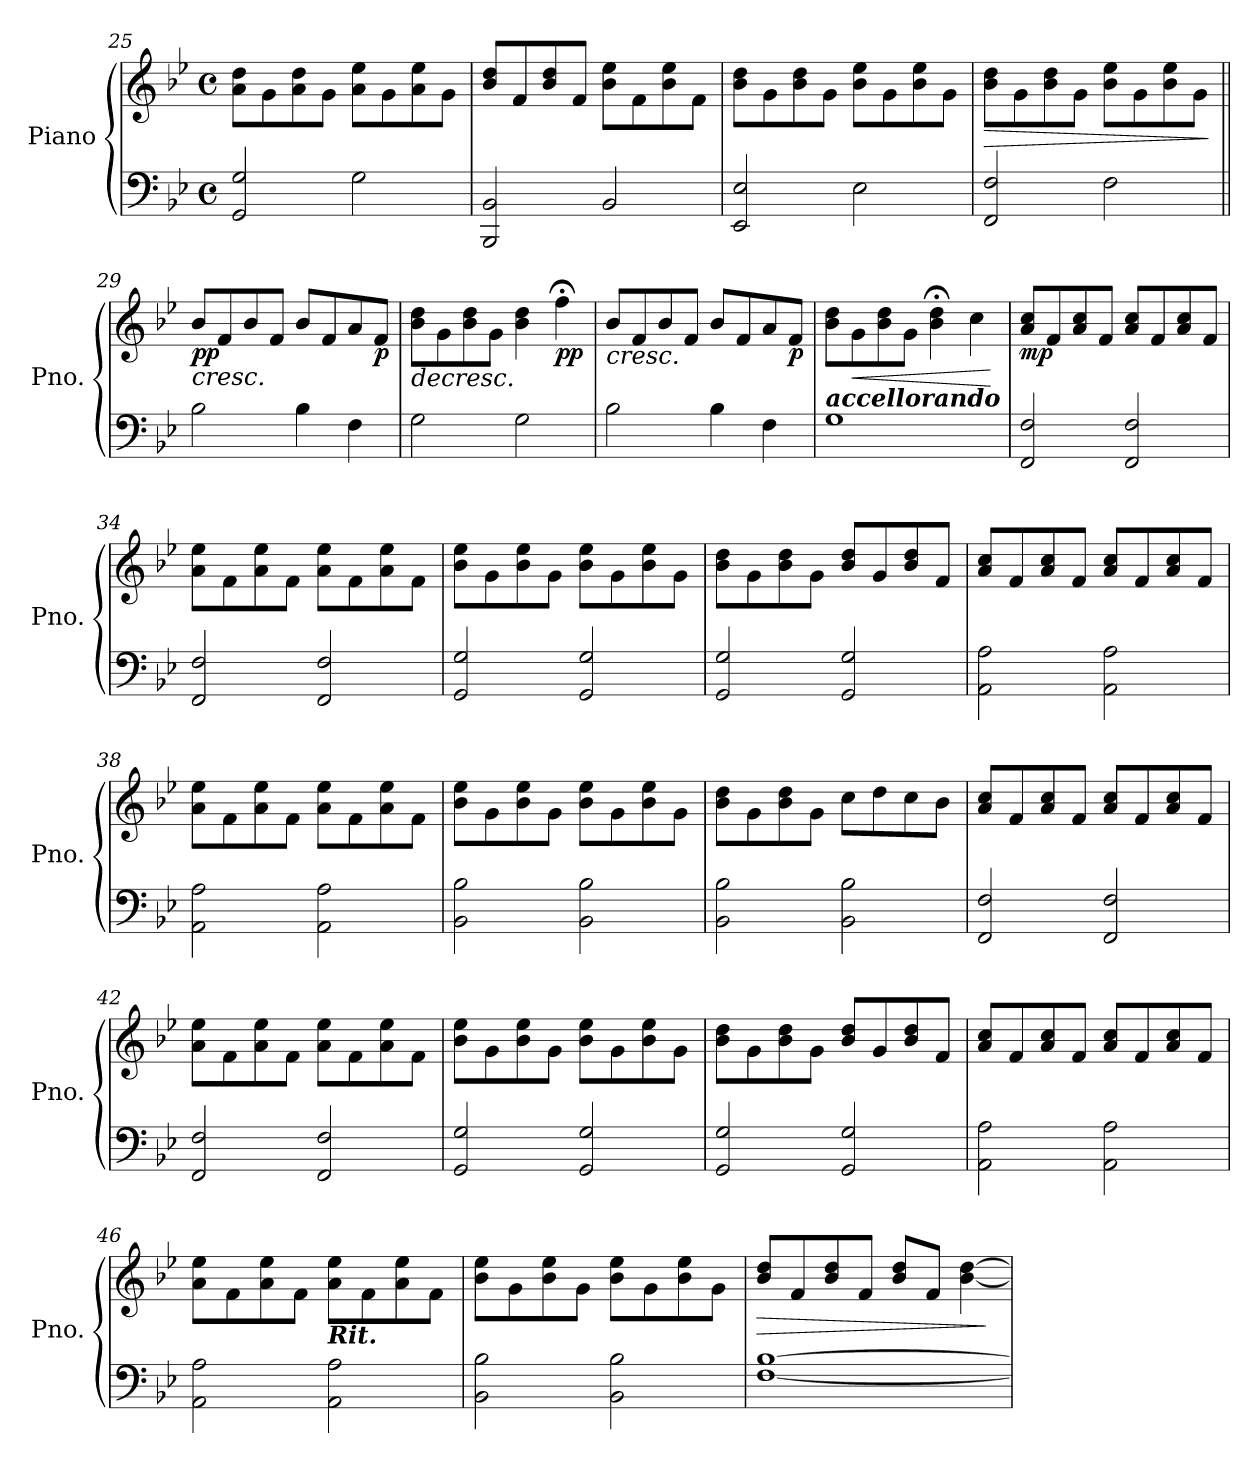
**kern	**kern	**dynam
*part1	*part1	*part1
*staff2	*staff1	*staff1/2
*I"Piano	*	*
*I'Pno.	*	*
!!LO:LB:g=z
*clefF4	*clefG2	*
*k[b-e-]	*k[b-e-]	*
*M4/4	*M4/4	*
*met(c)	*met(c)	*
=25	=25	=25
2GG/ 2G/	8a\ 8dd\L	.
.	8g\	.
.	8a\ 8dd\	.
.	8g\J	.
2G\	8a\ 8ee-\L	.
.	8g\	.
.	8a\ 8ee-\	.
.	8g\J	.
=26	=26	=26
2BBB-/ 2BB-/	8b-/ 8dd/L	.
.	8f/	.
.	8b-/ 8dd/	.
.	8f/J	.
2BB-/	8b-\ 8ee-\L	.
.	8f\	.
.	8b-\ 8ee-\	.
.	8f\J	.
=27	=27	=27
2EE-/ 2E-/	8b-\ 8dd\L	.
.	8g\	.
.	8b-\ 8dd\	.
.	8g\J	.
2E-\	8b-\ 8ee-\L	.
.	8g\	.
.	8b-\ 8ee-\	.
.	8g\J	.
=28	=28	=28
!	!	!LO:HP:b
2FF/ 2F/	8b-\ 8dd\L	>
.	8g\	.
.	8b-\ 8dd\	.
.	8g\J	.
2F\	8b-\ 8ee-\L	.
.	8g\	.
.	8b-\ 8ee-\	.
.	8g\J	.
.	.	]
=29||	=29||	=29||
!	!	!LO:HP:b
!	!	!LO:DY:n=1:b
2B-\	8b-/L	< pp
.	8f/	.
.	8b-/	.
.	8f/J	.
4B-\	8b-/L	.
.	8f/	.
4F\	8a/	.
!	!	!LO:DY:n=2:b
.	8f/J	p
.	.	[
=30	=30	=30
!	!	!LO:HP:b
2G\	8b-\ 8dd\L	>
.	8g\	.
.	8b-\ 8dd\	.
.	8g\J	.
2G\	4b-\ 4dd\	.
!	!	!LO:DY:b
.	4ff;<\	pp
.	.	]
!!LO:PB:g=z
=31	=31	=31
!	!	!LO:HP:b
2B-\	8b-/L	<
.	8f/	.
.	8b-/	.
.	8f/J	.
4B-\	8b-/L	.
.	8f/	.
4F\	8a/	.
!	!	!LO:DY:b
.	8f/J	p
.	.	[
=32	=32	=32
!	!LO:TX:b:Bi:t=accellorando	!
1G	8b-\ 8dd\L	.
!	!	!LO:HP:b
.	8g\	<
.	8b-\ 8dd\	.
.	8g\J	.
.	4b-\;< 4dd\;<	.
.	4cc\	.
.	.	[
=33	=33	=33
*	*MM112	*
!	!	!LO:DY:b
2FF/ 2F/	8a/ 8cc/L	mp
.	8f/	.
.	8a/ 8cc/	.
.	8f/J	.
*	*MM118	*
2FF/ 2F/	8a/ 8cc/L	.
.	8f/	.
.	8a/ 8cc/	.
.	8f/J	.
=34	=34	=34
*	*MM122	*
2FF/ 2F/	8a\ 8ee-\L	.
.	8f\	.
.	8a\ 8ee-\	.
.	8f\J	.
*	*MM128	*
2FF/ 2F/	8a\ 8ee-\L	.
.	8f\	.
.	8a\ 8ee-\	.
.	8f\J	.
=35	=35	=35
*	*MM130	*
2GG/ 2G/	8b-\ 8ee-\L	.
.	8g\	.
.	8b-\ 8ee-\	.
.	8g\J	.
2GG/ 2G/	8b-\ 8ee-\L	.
.	8g\	.
.	8b-\ 8ee-\	.
.	8g\J	.
=36	=36	=36
2GG/ 2G/	8b-\ 8dd\L	.
.	8g\	.
.	8b-\ 8dd\	.
.	8g\J	.
2GG/ 2G/	8b-/ 8dd/L	.
.	8g/	.
.	8b-/ 8dd/	.
.	8f/J	.
!!LO:LB:g=z
=37	=37	=37
2AA\ 2A\	8a/ 8cc/L	.
.	8f/	.
.	8a/ 8cc/	.
.	8f/J	.
2AA\ 2A\	8a/ 8cc/L	.
.	8f/	.
.	8a/ 8cc/	.
.	8f/J	.
=38	=38	=38
2AA\ 2A\	8a\ 8ee-\L	.
.	8f\	.
.	8a\ 8ee-\	.
.	8f\J	.
2AA\ 2A\	8a\ 8ee-\L	.
.	8f\	.
.	8a\ 8ee-\	.
.	8f\J	.
=39	=39	=39
2BB-\ 2B-\	8b-\ 8ee-\L	.
.	8g\	.
.	8b-\ 8ee-\	.
.	8g\J	.
2BB-\ 2B-\	8b-\ 8ee-\L	.
.	8g\	.
.	8b-\ 8ee-\	.
.	8g\J	.
=40	=40	=40
2BB-\ 2B-\	8b-\ 8dd\L	.
.	8g\	.
.	8b-\ 8dd\	.
.	8g\J	.
2BB-\ 2B-\	8cc\L	.
.	8dd\	.
.	8cc\	.
.	8b-\J	.
=41	=41	=41
2FF/ 2F/	8a/ 8cc/L	.
.	8f/	.
.	8a/ 8cc/	.
.	8f/J	.
2FF/ 2F/	8a/ 8cc/L	.
.	8f/	.
.	8a/ 8cc/	.
.	8f/J	.
!!LO:LB:g=z
=42	=42	=42
2FF/ 2F/	8a\ 8ee-\L	.
.	8f\	.
.	8a\ 8ee-\	.
.	8f\J	.
2FF/ 2F/	8a\ 8ee-\L	.
.	8f\	.
.	8a\ 8ee-\	.
.	8f\J	.
=43	=43	=43
2GG/ 2G/	8b-\ 8ee-\L	.
.	8g\	.
.	8b-\ 8ee-\	.
.	8g\J	.
2GG/ 2G/	8b-\ 8ee-\L	.
.	8g\	.
.	8b-\ 8ee-\	.
.	8g\J	.
=44	=44	=44
2GG/ 2G/	8b-\ 8dd\L	.
.	8g\	.
.	8b-\ 8dd\	.
.	8g\J	.
2GG/ 2G/	8b-/ 8dd/L	.
.	8g/	.
.	8b-/ 8dd/	.
.	8f/J	.
=45	=45	=45
2AA\ 2A\	8a/ 8cc/L	.
.	8f/	.
.	8a/ 8cc/	.
.	8f/J	.
2AA\ 2A\	8a/ 8cc/L	.
.	8f/	.
.	8a/ 8cc/	.
.	8f/J	.
=46	=46	=46
2AA\ 2A\	8a\ 8ee-\L	.
.	8f\	.
.	8a\ 8ee-\	.
.	8f\J	.
!	!LO:TX:b:Bi:t=Rit.	!
2AA\ 2A\	8a\ 8ee-\L	.
.	8f\	.
.	8a\ 8ee-\	.
.	8f\J	.
!!LO:LB:g=z
=47	=47	=47
*	*MM120	*
2BB-\ 2B-\	8b-\ 8ee-\L	.
.	8g\	.
.	8b-\ 8ee-\	.
.	8g\J	.
*	*MM116	*
2BB-\ 2B-\	8b-\ 8ee-\L	.
.	8g\	.
.	8b-\ 8ee-\	.
.	8g\J	.
=48	=48	=48
*	*MM108	*
!	!	!LO:HP:b
[1F [1B-	8b-/ 8dd/L	>
.	8f/	.
.	8b-/ 8dd/	.
*	*MM100	*
.	8f/J	.
.	8b-/ 8dd/L	.
.	8f/J	.
.	[4b-\ [4dd\	.
.	.	]
=	=	=
*-	*-	*-
